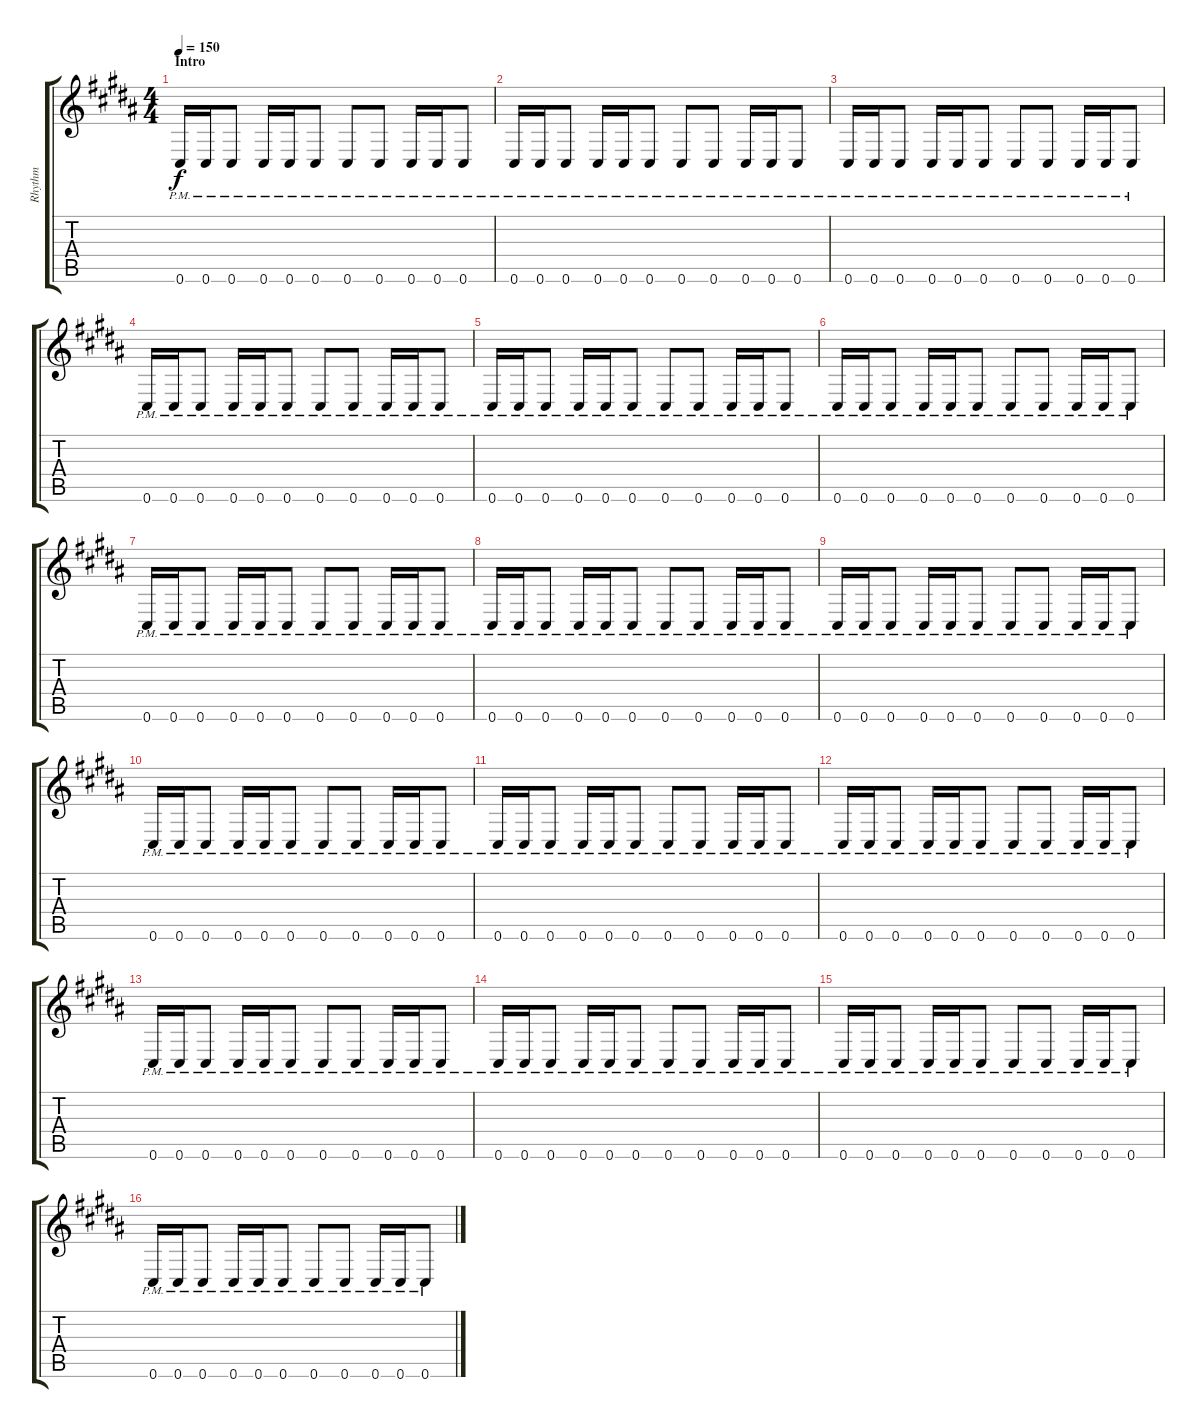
\track ("Rhythm" "Rhythm") {instrument overdrivenguitar}
\staff {score tabs}
\tuning (Eb4 Bb3 Gb3 Db3 Ab2 Db2) {hide}
\ts (4 4)
\section ("" "Intro")
\tempo 150
\clef g2
\ks b
0.6{pm}.16{dy f instrument overdrivenguitar} 0.6{pm}.16 0.6{pm}.8 0.6{pm}.16 0.6{pm}.16 0.6{pm}.8 0.6{pm}.8 0.6{pm}.8 0.6{pm}.16 0.6{pm}.16 0.6{pm}.8 |
0.6{pm}.16 0.6{pm}.16 0.6{pm}.8 0.6{pm}.16 0.6{pm}.16 0.6{pm}.8 0.6{pm}.8 0.6{pm}.8 0.6{pm}.16 0.6{pm}.16 0.6{pm}.8 |
0.6{pm}.16 0.6{pm}.16 0.6{pm}.8 0.6{pm}.16 0.6{pm}.16 0.6{pm}.8 0.6{pm}.8 0.6{pm}.8 0.6{pm}.16 0.6{pm}.16 0.6{pm}.8 |
0.6{pm}.16 0.6{pm}.16 0.6{pm}.8 0.6{pm}.16 0.6{pm}.16 0.6{pm}.8 0.6{pm}.8 0.6{pm}.8 0.6{pm}.16 0.6{pm}.16 0.6{pm}.8 |
0.6{pm}.16 0.6{pm}.16 0.6{pm}.8 0.6{pm}.16 0.6{pm}.16 0.6{pm}.8 0.6{pm}.8 0.6{pm}.8 0.6{pm}.16 0.6{pm}.16 0.6{pm}.8 |
0.6{pm}.16 0.6{pm}.16 0.6{pm}.8 0.6{pm}.16 0.6{pm}.16 0.6{pm}.8 0.6{pm}.8 0.6{pm}.8 0.6{pm}.16 0.6{pm}.16 0.6{pm}.8 |
0.6{pm}.16 0.6{pm}.16 0.6{pm}.8 0.6{pm}.16 0.6{pm}.16 0.6{pm}.8 0.6{pm}.8 0.6{pm}.8 0.6{pm}.16 0.6{pm}.16 0.6{pm}.8 |
0.6{pm}.16 0.6{pm}.16 0.6{pm}.8 0.6{pm}.16 0.6{pm}.16 0.6{pm}.8 0.6{pm}.8 0.6{pm}.8 0.6{pm}.16 0.6{pm}.16 0.6{pm}.8 |
0.6{pm}.16 0.6{pm}.16 0.6{pm}.8 0.6{pm}.16 0.6{pm}.16 0.6{pm}.8 0.6{pm}.8 0.6{pm}.8 0.6{pm}.16 0.6{pm}.16 0.6{pm}.8 |
0.6{pm}.16 0.6{pm}.16 0.6{pm}.8 0.6{pm}.16 0.6{pm}.16 0.6{pm}.8 0.6{pm}.8 0.6{pm}.8 0.6{pm}.16 0.6{pm}.16 0.6{pm}.8 |
0.6{pm}.16 0.6{pm}.16 0.6{pm}.8 0.6{pm}.16 0.6{pm}.16 0.6{pm}.8 0.6{pm}.8 0.6{pm}.8 0.6{pm}.16 0.6{pm}.16 0.6{pm}.8 |
0.6{pm}.16 0.6{pm}.16 0.6{pm}.8 0.6{pm}.16 0.6{pm}.16 0.6{pm}.8 0.6{pm}.8 0.6{pm}.8 0.6{pm}.16 0.6{pm}.16 0.6{pm}.8 |
0.6{pm}.16 0.6{pm}.16 0.6{pm}.8 0.6{pm}.16 0.6{pm}.16 0.6{pm}.8 0.6{pm}.8 0.6{pm}.8 0.6{pm}.16 0.6{pm}.16 0.6{pm}.8 |
0.6{pm}.16 0.6{pm}.16 0.6{pm}.8 0.6{pm}.16 0.6{pm}.16 0.6{pm}.8 0.6{pm}.8 0.6{pm}.8 0.6{pm}.16 0.6{pm}.16 0.6{pm}.8 |
0.6{pm}.16 0.6{pm}.16 0.6{pm}.8 0.6{pm}.16 0.6{pm}.16 0.6{pm}.8 0.6{pm}.8 0.6{pm}.8 0.6{pm}.16 0.6{pm}.16 0.6{pm}.8 |
0.6{pm}.16 0.6{pm}.16 0.6{pm}.8 0.6{pm}.16 0.6{pm}.16 0.6{pm}.8 0.6{pm}.8 0.6{pm}.8 0.6{pm}.16 0.6{pm}.16 0.6{pm}.8
